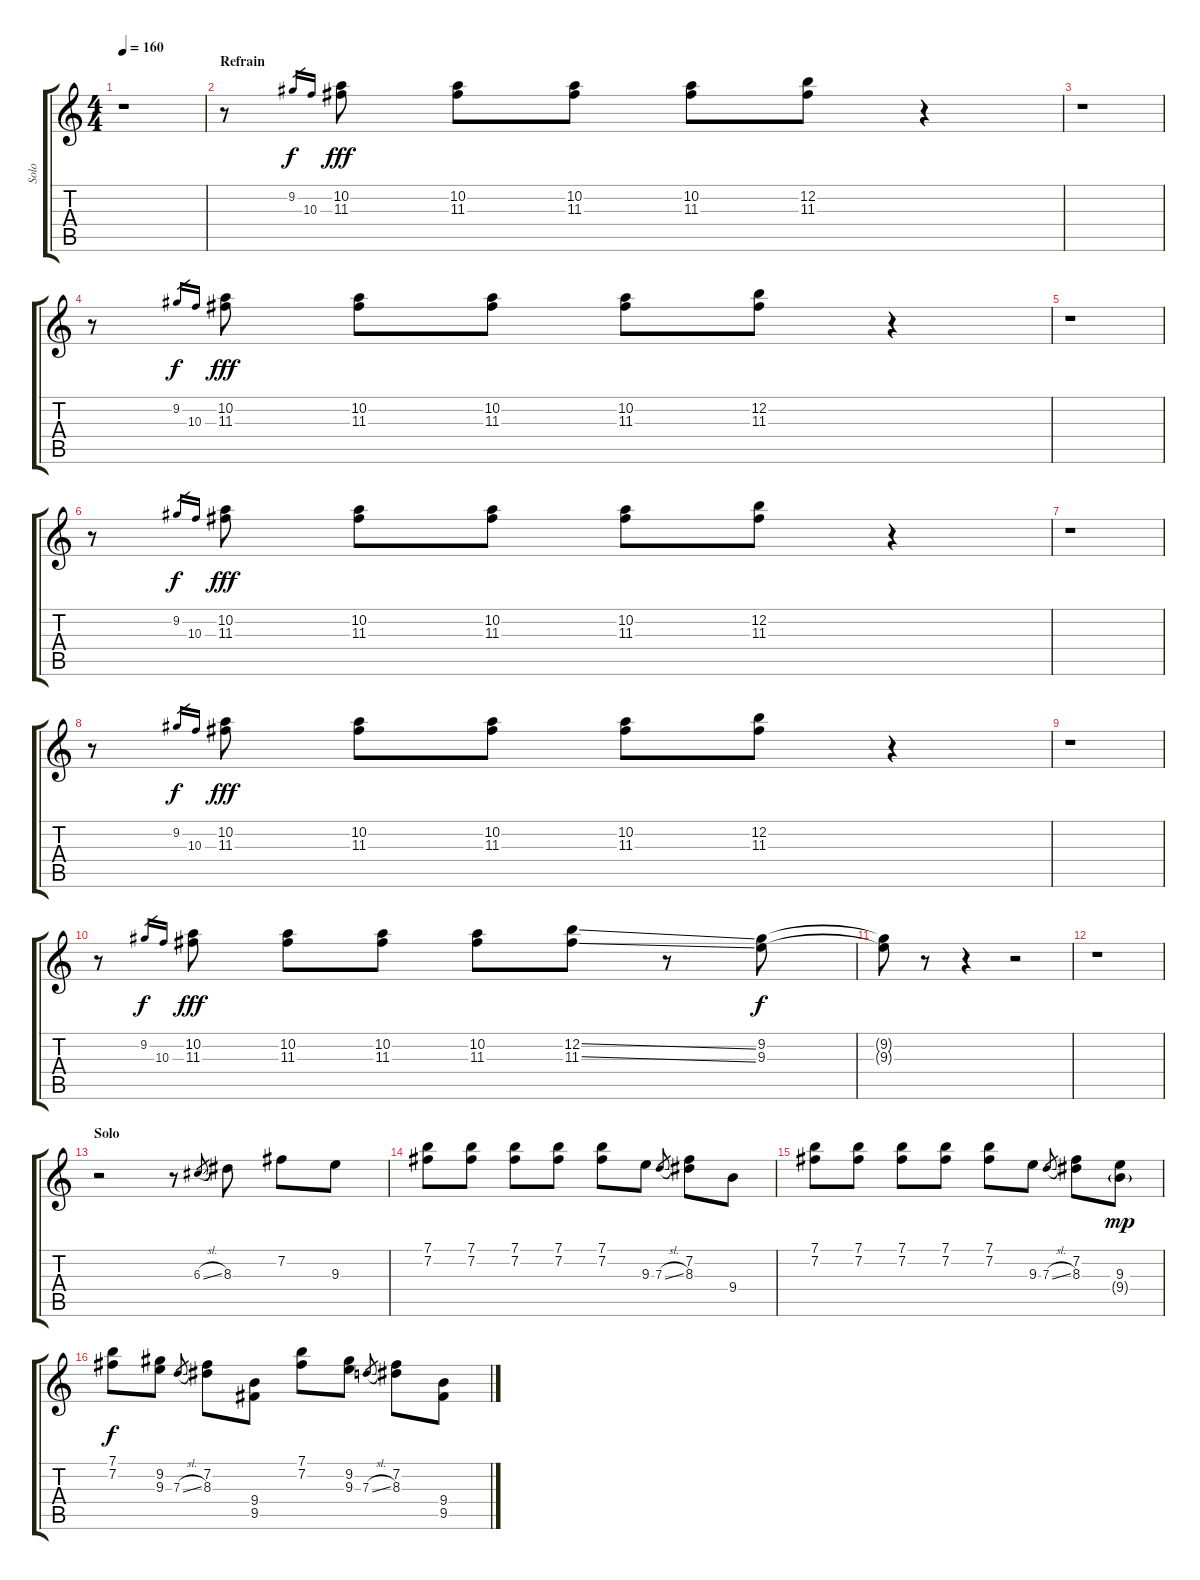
\track ("Solo" "Solo") {instrument overdrivenguitar}
\staff {score tabs}
\tuning (E4 B3 G3 D3 A2 E2) {hide}
\ts (4 4)
\tempo 160
\clef g2
\ks c
r.1{dy f} |
\section ("" "Refrain")
r.8 9.2.16{gr} 10.3.16{gr} (10.2 11.3).8{dy fff} (10.2 11.3).8 (10.2 11.3).8 (10.2 11.3).8 (12.2 11.3).8 r.4 |
r.1 |
r.8 9.2.16{gr dy f} 10.3.16{gr} (10.2 11.3).8{dy fff} (10.2 11.3).8 (10.2 11.3).8 (10.2 11.3).8 (12.2 11.3).8 r.4 |
r.1 |
r.8 9.2.16{gr dy f} 10.3.16{gr} (10.2 11.3).8{dy fff} (10.2 11.3).8 (10.2 11.3).8 (10.2 11.3).8 (12.2 11.3).8 r.4 |
r.1 |
r.8 9.2.16{gr dy f} 10.3.16{gr} (10.2 11.3).8{dy fff} (10.2 11.3).8 (10.2 11.3).8 (10.2 11.3).8 (12.2 11.3).8 r.4 |
r.1 |
r.8 9.2.16{gr dy f} 10.3.16{gr} (10.2 11.3).8{dy fff} (10.2 11.3).8 (10.2 11.3).8 (10.2 11.3).8 (12.2{ss} 11.3{ss}).8 r.8 (9.2 9.3).8{dy f} |
(9.2{t} 9.3{t}).8 r.8 r.4 r.2 |
r.1 |
\section ("" "Solo")
r.2 r.8 6.3{sl}.8{gr} 8.3.8 7.2.8 9.3.8 |
(7.1 7.2).8 (7.1 7.2).8 (7.1 7.2).8 (7.1 7.2).8 (7.1 7.2).8 9.3.8 7.3{sl}.8{gr} (7.2 8.3).8 9.4.8 |
(7.1 7.2).8 (7.1 7.2).8 (7.1 7.2).8 (7.1 7.2).8 (7.1 7.2).8 9.3.8 7.3{sl}.8{gr} (7.2 8.3).8 (9.3 9.4{g}).8{dy mp} |
(7.1 7.2).8{dy f} (9.2 9.3).8 7.3{sl}.8{gr} (7.2 8.3).8 (9.4 9.5).8 (7.1 7.2).8 (9.2 9.3).8 7.3{sl}.8{gr} (7.2 8.3).8 (9.4 9.5).8
